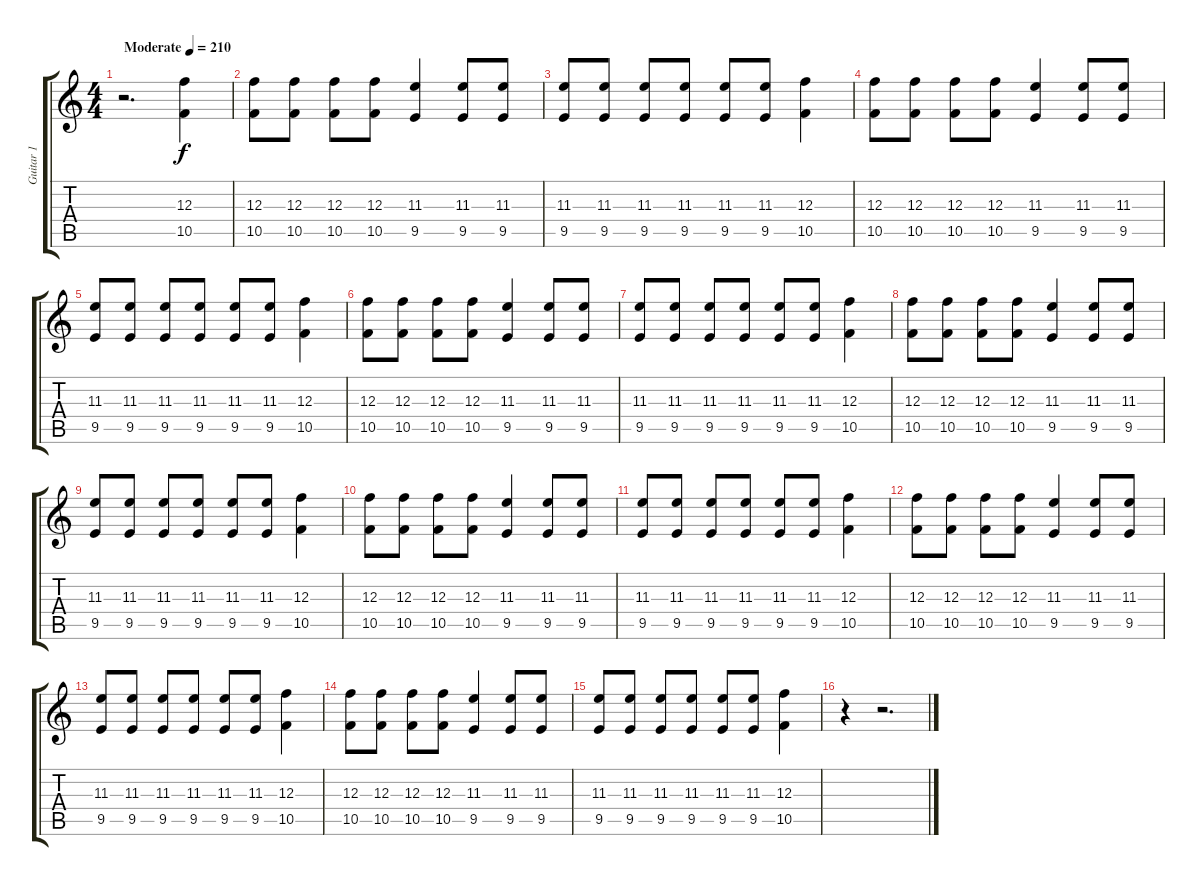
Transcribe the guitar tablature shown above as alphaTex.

\track ("Guitar 1" "Guitar 1") {instrument distortionguitar}
\staff {score tabs}
\tuning (D4 A3 F3 C3 G2 C2) {hide}
\ts (4 4)
\tempo (210 "Moderate")
\clef g2
\ks c
r.2{d dy f instrument distortionguitar} (12.3 10.5).4 |
(12.3 10.5).8 (12.3 10.5).8 (12.3 10.5).8 (12.3 10.5).8 (11.3 9.5).4 (11.3 9.5).8 (11.3 9.5).8 |
(11.3 9.5).8 (11.3 9.5).8 (11.3 9.5).8 (11.3 9.5).8 (11.3 9.5).8 (11.3 9.5).8 (12.3 10.5).4 |
(12.3 10.5).8 (12.3 10.5).8 (12.3 10.5).8 (12.3 10.5).8 (11.3 9.5).4 (11.3 9.5).8 (11.3 9.5).8 |
(11.3 9.5).8 (11.3 9.5).8 (11.3 9.5).8 (11.3 9.5).8 (11.3 9.5).8 (11.3 9.5).8 (12.3 10.5).4 |
(12.3 10.5).8{balance 8} (12.3 10.5).8 (12.3 10.5).8 (12.3 10.5).8 (11.3 9.5).4 (11.3 9.5).8 (11.3 9.5).8 |
(11.3 9.5).8 (11.3 9.5).8 (11.3 9.5).8 (11.3 9.5).8 (11.3 9.5).8 (11.3 9.5).8 (12.3 10.5).4 |
(12.3 10.5).8 (12.3 10.5).8 (12.3 10.5).8 (12.3 10.5).8 (11.3 9.5).4 (11.3 9.5).8 (11.3 9.5).8 |
(11.3 9.5).8 (11.3 9.5).8 (11.3 9.5).8 (11.3 9.5).8 (11.3 9.5).8 (11.3 9.5).8 (12.3 10.5).4 |
(12.3 10.5).8 (12.3 10.5).8 (12.3 10.5).8 (12.3 10.5).8 (11.3 9.5).4 (11.3 9.5).8 (11.3 9.5).8 |
(11.3 9.5).8 (11.3 9.5).8 (11.3 9.5).8 (11.3 9.5).8 (11.3 9.5).8 (11.3 9.5).8 (12.3 10.5).4 |
(12.3 10.5).8 (12.3 10.5).8 (12.3 10.5).8 (12.3 10.5).8 (11.3 9.5).4 (11.3 9.5).8 (11.3 9.5).8 |
(11.3 9.5).8 (11.3 9.5).8 (11.3 9.5).8 (11.3 9.5).8 (11.3 9.5).8 (11.3 9.5).8 (12.3 10.5).4 |
(12.3 10.5).8 (12.3 10.5).8 (12.3 10.5).8 (12.3 10.5).8 (11.3 9.5).4 (11.3 9.5).8 (11.3 9.5).8 |
(11.3 9.5).8 (11.3 9.5).8 (11.3 9.5).8 (11.3 9.5).8 (11.3 9.5).8 (11.3 9.5).8 (12.3 10.5).4 |
r.4 r.2{d}
